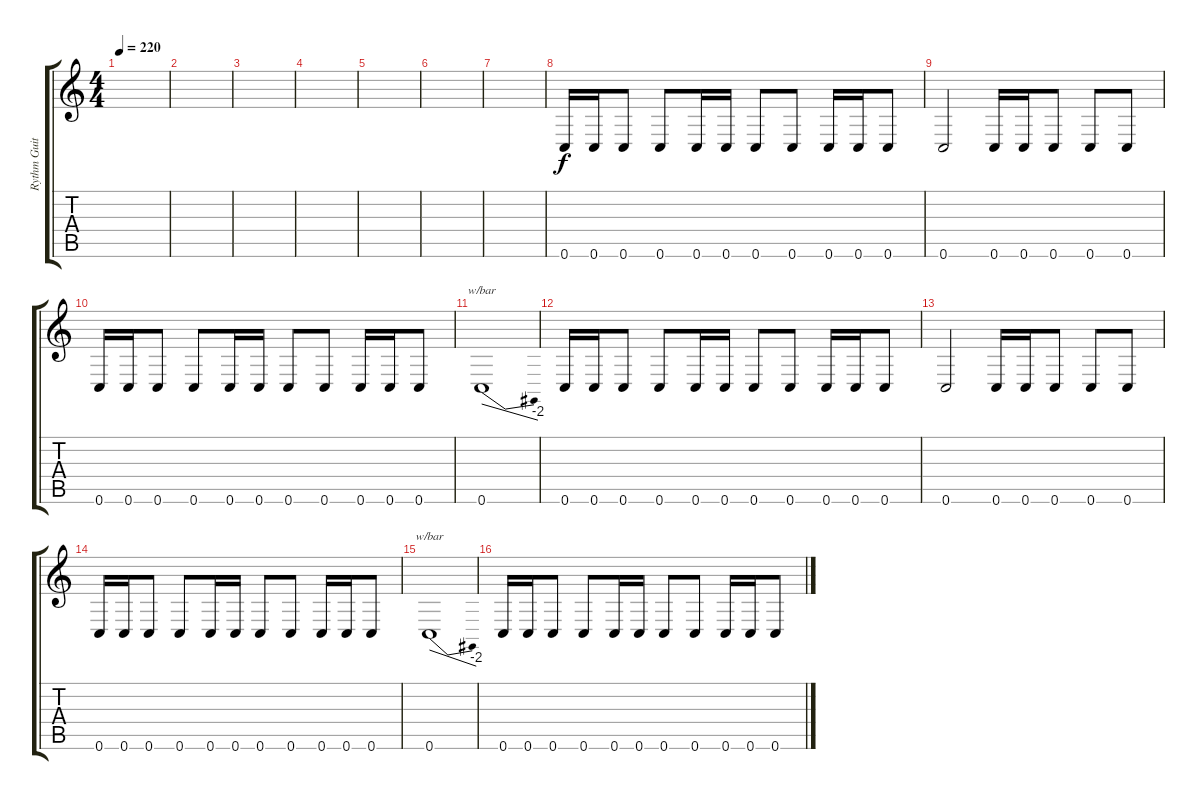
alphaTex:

\track ("Rythm Guitar #2" "Rythm Guit") {instrument distortionguitar}
\staff {score tabs}
\tuning (D4 A3 F3 C3 G2 C2) {hide}
\ts (4 4)
\tempo 220
\clef g2
\ks c
|
|
|
|
|
|
|
0.6.16 0.6.16 0.6.8 0.6.8 0.6.16 0.6.16 0.6.8 0.6.8 0.6.16 0.6.16 0.6.8 |
0.6.2 0.6.16 0.6.16 0.6.8 0.6.8 0.6.8 |
0.6.16 0.6.16 0.6.8 0.6.8 0.6.16 0.6.16 0.6.8 0.6.8 0.6.16 0.6.16 0.6.8 |
0.6.1{tbe (dive default 0 0 60 -8)} |
0.6.16 0.6.16 0.6.8 0.6.8 0.6.16 0.6.16 0.6.8 0.6.8 0.6.16 0.6.16 0.6.8 |
0.6.2 0.6.16 0.6.16 0.6.8 0.6.8 0.6.8 |
0.6.16 0.6.16 0.6.8 0.6.8 0.6.16 0.6.16 0.6.8 0.6.8 0.6.16 0.6.16 0.6.8 |
0.6.1{tbe (dive default 0 0 60 -8)} |
0.6.16 0.6.16 0.6.8 0.6.8 0.6.16 0.6.16 0.6.8 0.6.8 0.6.16 0.6.16 0.6.8
